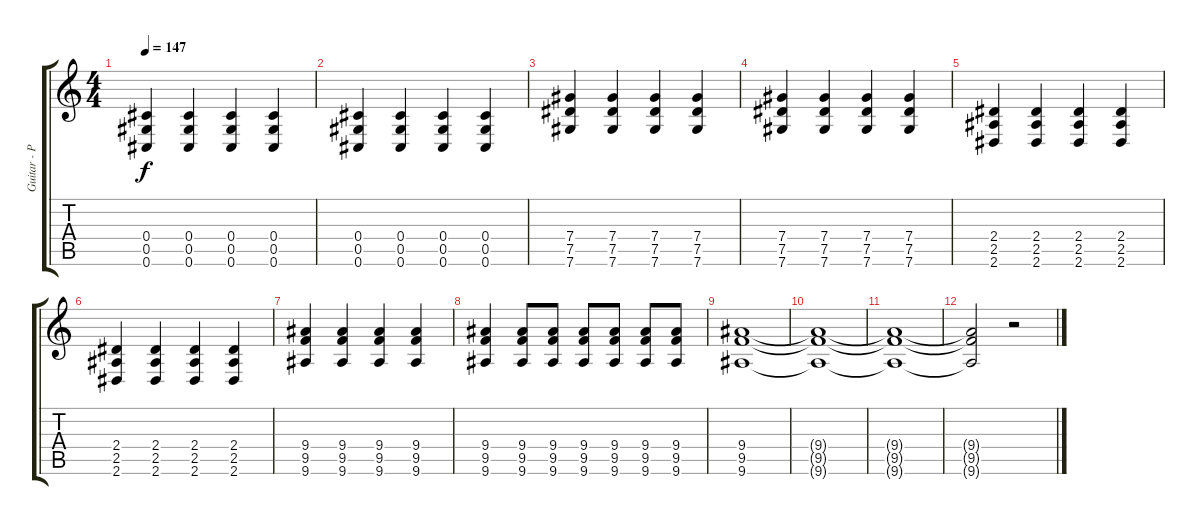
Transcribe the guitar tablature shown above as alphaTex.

\track ("Guitar - Paul Phillips" "Guitar - P") {instrument overdrivenguitar}
\staff {score tabs}
\tuning (Eb4 Bb3 Gb3 Db3 Ab2 Db2) {hide}
\ts (4 4)
\tempo 147
\clef g2
\ks c
(0.4 0.5 0.6).4{dy f} (0.4 0.5 0.6).4 (0.4 0.5 0.6).4 (0.4 0.5 0.6).4 |
(0.4 0.5 0.6).4 (0.4 0.5 0.6).4 (0.4 0.5 0.6).4 (0.4 0.5 0.6).4 |
(7.4 7.5 7.6).4 (7.4 7.5 7.6).4 (7.4 7.5 7.6).4 (7.4 7.5 7.6).4 |
(7.4 7.5 7.6).4 (7.4 7.5 7.6).4 (7.4 7.5 7.6).4 (7.4 7.5 7.6).4 |
(2.4 2.5 2.6).4 (2.4 2.5 2.6).4 (2.4 2.5 2.6).4 (2.4 2.5 2.6).4 |
(2.4 2.5 2.6).4 (2.4 2.5 2.6).4 (2.4 2.5 2.6).4 (2.4 2.5 2.6).4 |
(9.4 9.5 9.6).4 (9.4 9.5 9.6).4 (9.4 9.5 9.6).4 (9.4 9.5 9.6).4 |
(9.4 9.5 9.6).4 (9.4 9.5 9.6).8 (9.4 9.5 9.6).8 (9.4 9.5 9.6).8 (9.4 9.5 9.6).8 (9.4 9.5 9.6).8 (9.4 9.5 9.6).8 |
(9.4 9.5 9.6).1 |
(9.4{t} 9.5{t} 9.6{t}).1 |
(9.4{t} 9.5{t} 9.6{t}).1 |
(9.4{t} 9.5{t} 9.6{t}).2 r.2
